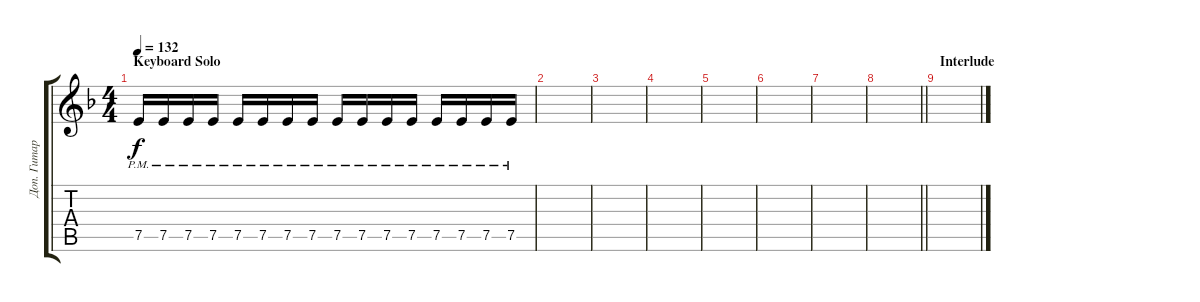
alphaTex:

\track ("Доп. Гитара" "Доп. Гитар") {instrument distortionguitar}
\staff {score tabs}
\tuning (E4 B3 G3 D3 A2 E2) {hide}
\ts (4 4)
\section ("" "Keyboard Solo")
\tempo 132
\clef g2
\ks f
7.5{pm}.16{dy f} 7.5{pm}.16 7.5{pm}.16 7.5{pm}.16 7.5{pm}.16 7.5{pm}.16 7.5{pm}.16 7.5{pm}.16 7.5{pm}.16 7.5{pm}.16 7.5{pm}.16 7.5{pm}.16 7.5{pm}.16 7.5{pm}.16 7.5{pm}.16 7.5{pm}.16 |
|
|
|
|
|
|
\barLineRight lightlight
|
\section ("" "Interlude")
